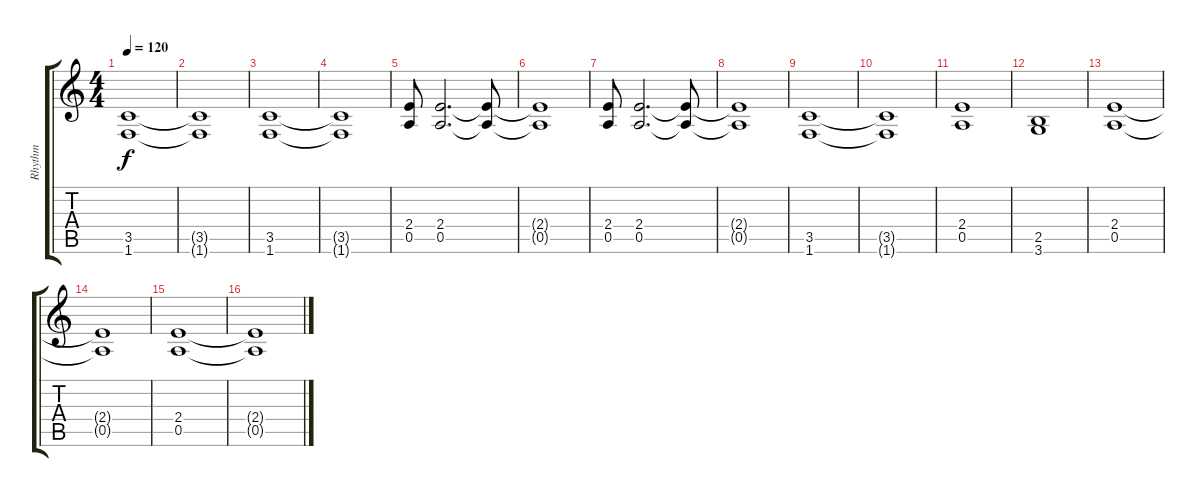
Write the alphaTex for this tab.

\track ("Rhythm" "Rhythm") {instrument distortionguitar}
\staff {score tabs}
\tuning (E4 B3 G3 D3 A2 E2) {hide}
\ts (4 4)
\tempo 120
\clef g2
\ks c
(3.5 1.6).1{dy f} |
(3.5{t} 1.6{t}).1 |
(3.5 1.6).1 |
(3.5{t} 1.6{t}).1 |
(2.4 0.5).8 (2.4 0.5).2{d} (2.4{t} 0.5{t}).8 |
(2.4{t} 0.5{t}).1 |
(2.4 0.5).8 (2.4 0.5).2{d} (2.4{t} 0.5{t}).8 |
(2.4{t} 0.5{t}).1 |
(3.5 1.6).1 |
(3.5{t} 1.6{t}).1 |
(2.4 0.5).1 |
(2.5 3.6).1 |
(2.4 0.5).1 |
(2.4{t} 0.5{t}).1 |
(2.4 0.5).1 |
(2.4{t} 0.5{t}).1
